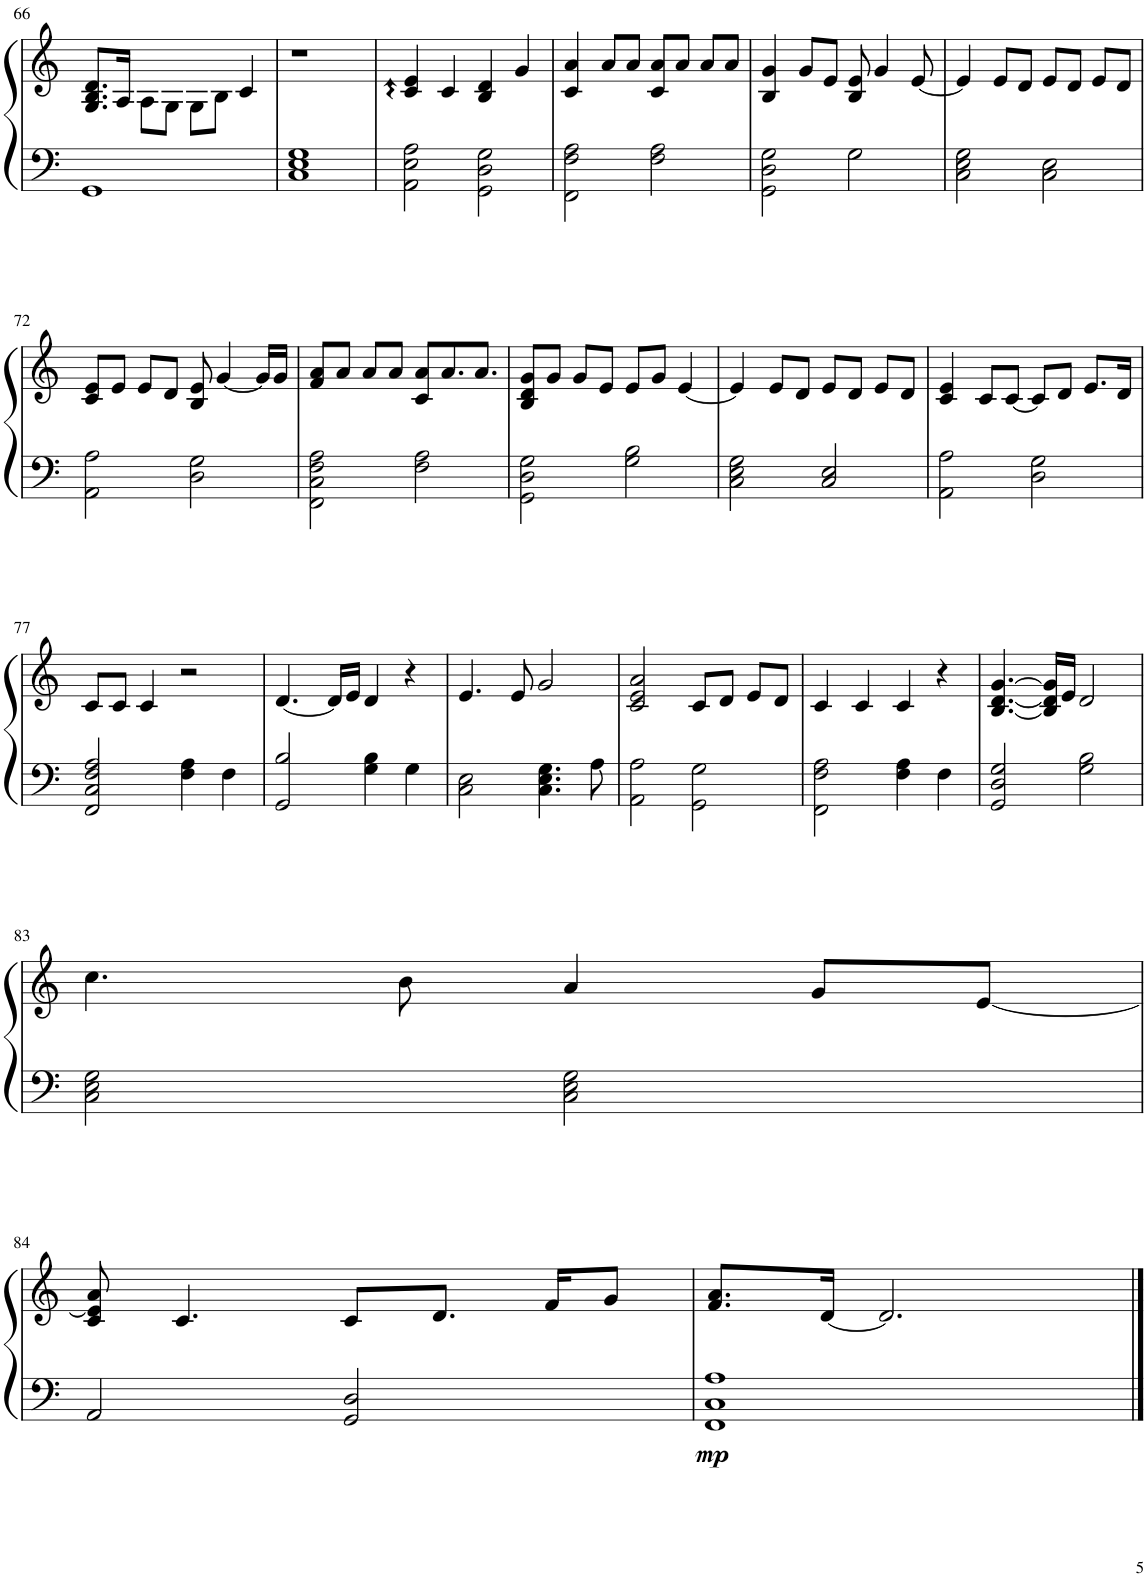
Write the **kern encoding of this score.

**kern	**kern	**dynam
*part1	*part1	*part1
*staff2	*staff1	*staff1/2
*I"Piano	*	*
*I'Pno	*	*
!!LO:PB:g=z
*clefF4	*clefG2	*
*k[]	*k[]	*
*M4/4	*M4/4	*
=66	=66	=66
1GG	8.G/ 8.B/ 8.d/L	.
.	16A/Jk	.
.	8A\L	.
.	8G\J	.
.	8G\L	.
.	8B\J	.
.	4c/	.
=67	=67	=67
1C 1E 1G	1r	.
=68	=68	=68
2AA\ 2E\ 2A\	4c/: 4e/:	.
.	4c/	.
2GG\ 2D\ 2G\	4B/ 4d/	.
.	4g/	.
=69	=69	=69
2FF\ 2F\ 2A\	4c/ 4a/	.
.	8a/L	.
.	8a/J	.
2F\ 2A\	8c/ 8a/L	.
.	8a/J	.
.	8a/L	.
.	8a/J	.
=70	=70	=70
2GG\ 2D\ 2G\	4B/ 4g/	.
.	8g/L	.
.	8e/J	.
2G\	8B/ 8e/	.
.	4g/	.
.	[8e/	.
=71	=71	=71
2C\ 2E\ 2G\	4e/]	.
.	8e/L	.
.	8d/J	.
2C\ 2E\	8e/L	.
.	8d/J	.
.	8e/L	.
.	8d/J	.
!!LO:LB:g=z
=72	=72	=72
2AA\ 2A\	8c/ 8e/L	.
.	8e/J	.
.	8e/L	.
.	8d/J	.
2D\ 2G\	8B/ 8e/	.
.	[4g/	.
.	16g/LL]	.
.	16g/JJ	.
=73	=73	=73
2FF\ 2C\ 2F\ 2A\	8f/ 8a/L	.
.	8a/J	.
.	8a/L	.
.	8a/J	.
2F\ 2A\	8c/ 8a/L	.
.	8.a/	.
.	8.a/J	.
=74	=74	=74
2GG\ 2D\ 2G\	8B/ 8d/ 8g/L	.
.	8g/J	.
.	8g/L	.
.	8e/J	.
2G\ 2B\	8e/L	.
.	8g/J	.
.	[4e/	.
=75	=75	=75
2C\ 2E\ 2G\	4e/]	.
.	8e/L	.
.	8d/J	.
2C/ 2E/	8e/L	.
.	8d/J	.
.	8e/L	.
.	8d/J	.
=76	=76	=76
2AA\ 2A\	4c/ 4e/	.
.	8c/L	.
.	[8c/J	.
2D\ 2G\	8c/L]	.
.	8d/J	.
.	8.e/L	.
.	16d/Jk	.
!!LO:LB:g=z
=77	=77	=77
2FF/ 2C/ 2F/ 2A/	8c/L	.
.	8c/J	.
.	4c/	.
4F\ 4A\	2r	.
4F\	.	.
=78	=78	=78
2GG/ 2B/	[4.d/	.
.	16d/LL]	.
.	16e/JJ	.
4G\ 4B\	4d/	.
4G\	4r	.
=79	=79	=79
2C\ 2E\	4.e/	.
.	8e/	.
4.C\ 4.E\ 4.G\	2g/	.
8A\	.	.
=80	=80	=80
2AA\ 2A\	2c/ 2e/ 2a/	.
2GG\ 2G\	8c/L	.
.	8d/J	.
.	8e/L	.
.	8d/J	.
=81	=81	=81
2FF\ 2F\ 2A\	4c/	.
.	4c/	.
4F\ 4A\	4c/	.
4F\	4r	.
=82	=82	=82
2GG/ 2D/ 2G/	[4.B/ [4.d/ [4.g/	.
.	16B/] 16d/] 16g/]LL	.
.	16e/JJ	.
2G\ 2B\	2d/	.
!!LO:LB:g=z
=83	=83	=83
2C\ 2E\ 2G\	4.cc\	.
.	8b\	.
2C\ 2E\ 2G\	4a/	.
.	8g/L	.
.	[8e/J	.
!!LO:LB:g=z
=84	=84	=84
2AA/	8c/ 8e/] 8a/	.
.	4.c/	.
2GG/ 2D/	8c/L	.
.	8.d/J	.
.	16f/KL	.
.	8g/J	.
=85	=85	=85
!	!	!LO:DY:b=2
1FF 1C 1A	8.f/ 8.a/L	mp
.	[16d/Jk	.
.	2.d/]	.
==	==	==
*-	*-	*-
